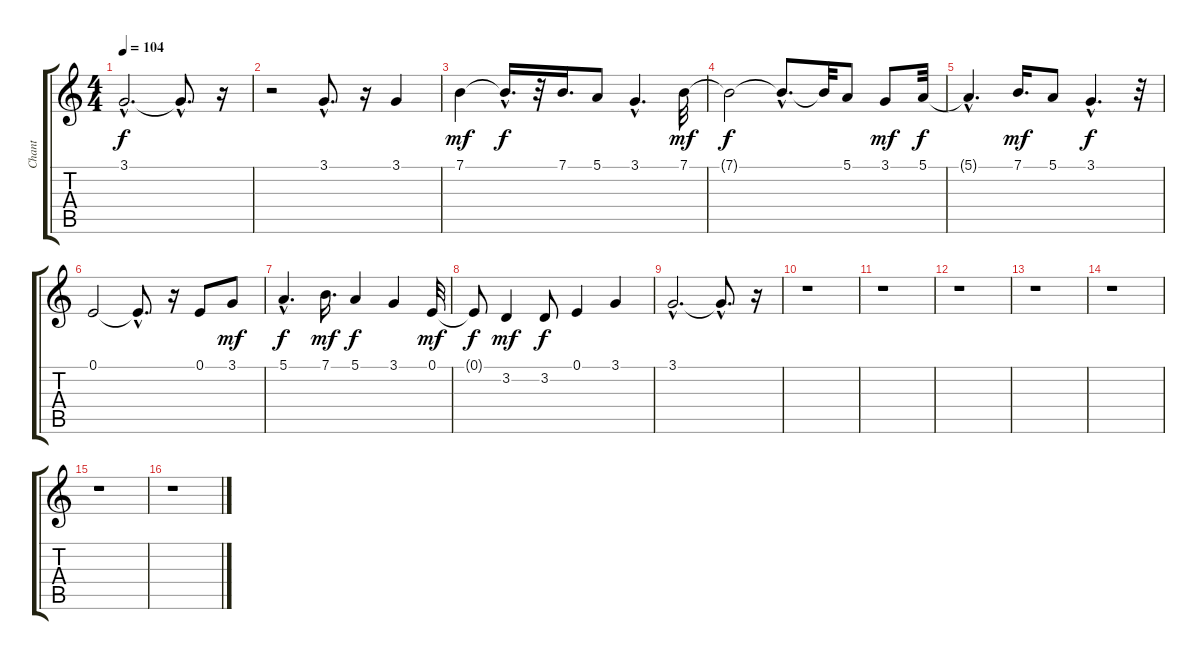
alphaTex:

\track ("Chant" "Chant") {instrument accordion}
\staff {score tabs}
\tuning (E4 B3 G3 D3 A2 E2) {hide}
\ts (4 4)
\tempo 104
\clef g2
\ks c
3.1{hac t}.2{d dy f} 3.1{hac t}.8{d} r.16 |
r.2 3.1{hac}.8{d} r.16 3.1.4 |
7.1.4{dy mf} 7.1{hac t}.16{d dy f} r.32 7.1.16{d} 5.1.8 3.1{hac}.4{d} 7.1.32{dy mf} |
7.1{t}.2{dy f} 7.1{hac t}.8{d} 7.1{t}.32 5.1.8 3.1.8{dy mf} 5.1.32{dy f} |
5.1{hac t}.4{d} 7.1.16{d dy mf} 5.1.8 3.1{hac}.4{d dy f} r.32 |
0.1.2 0.1{hac t}.8{d} r.16 0.1.8 3.1.8{dy mf} |
5.1{hac}.4{d dy f} 7.1.16{d dy mf} 5.1.4{dy f} 3.1.4 0.1.32{dy mf} |
0.1{t}.8{dy f} 3.2.4{dy mf} 3.2.8{dy f} 0.1.4 3.1.4 |
3.1{hac}.2{d} 3.1{hac t}.8{d} r.16 |
r.1 |
r.1 |
r.1 |
r.1 |
r.1 |
r.1 |
r.1
